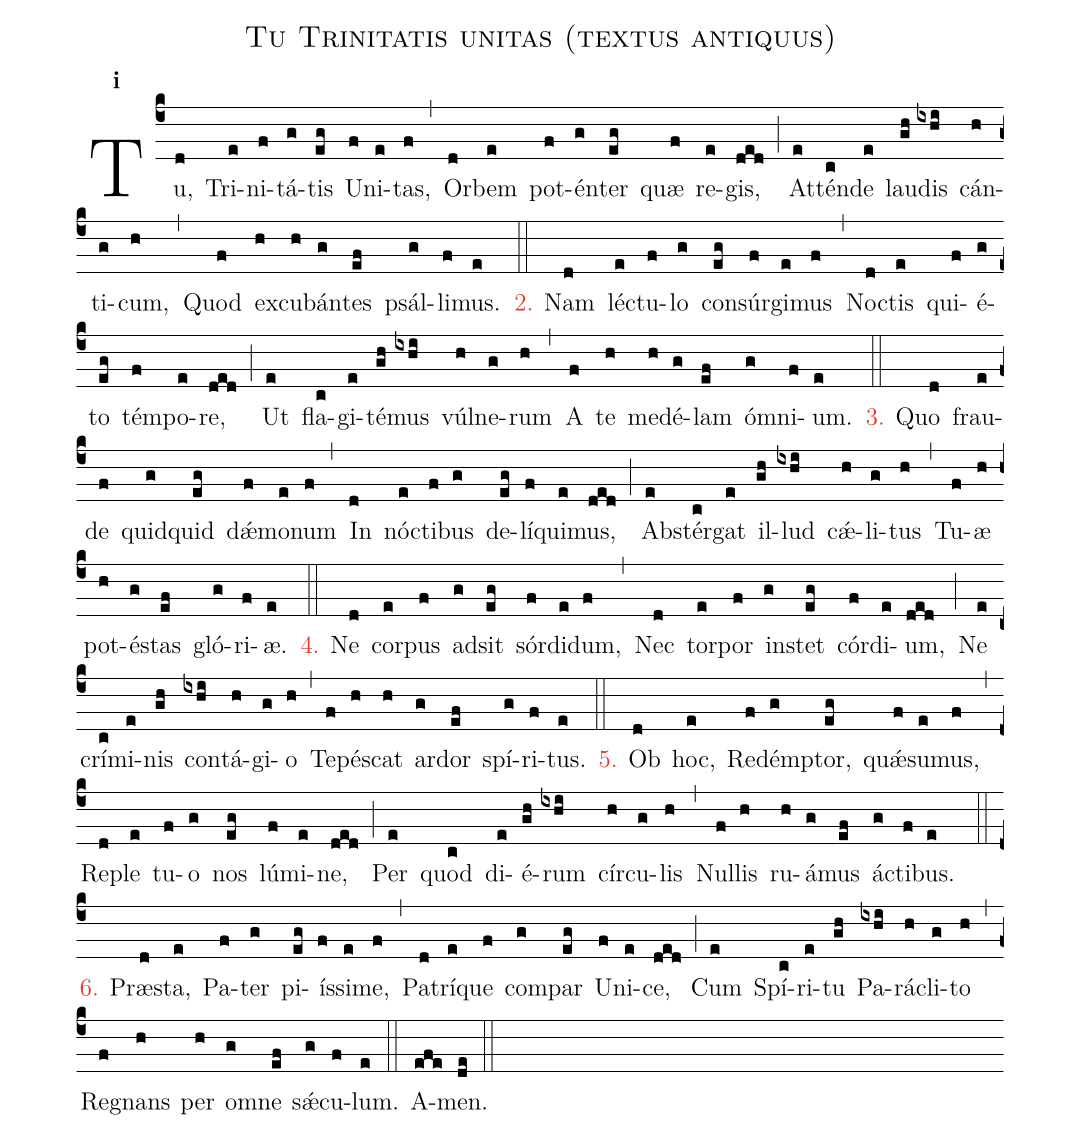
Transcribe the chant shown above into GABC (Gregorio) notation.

name:Tu Trinitatis unitas (textus antiquus);
office-part:hy;
mode:1;
%%
initial-style: 1;
name: Tu Trinitatis unitas;
mode: 4;
office-part: Hymnus;
annotation: Hymn.;
annotation: iv;
%%
(c4) Tu,(d) Tri(e)ni(f)tá(g)tis(eg) U(f)ni(e)tas,(f) (,)
Or(d)bem(e) pot(f)én(g)ter(eg) quæ(f) re(e)gis,(ded) (;)
At(e)tén(c)de(e) lau(gh)dis(ixhi) cán(h)ti(g)cum,(h) (,)
Quod(f) ex(h)cu(h)bán(g)tes(ef) psál(g)li(f)mus.(e) (::)

<c>2.</c> Nam(d) léc(e)tu(f)lo(g) con(eg)súr(f)gi(e)mus(f) (,)
Noc(d)tis(e) qui(f)é(g)to(eg) tém(f)po(e)re,(ded) (;)
Ut(e) fla(c)gi(e)té(gh)mus(ixhi) vúl(h)ne(g)rum(h) (,)
A(f) te(h) me(h)dé(g)lam(ef) óm(g)ni(f)um.(e) (::)

<c>3.</c> Quo(d) frau(e)de(f) quid(g)quid(eg) dǽ(f)mo(e)num(f) (,)
In(d) nóc(e)ti(f)bus(g) de(eg)lí(f)qui(e)mus,(ded) (;)
Ab(e)stér(c)gat(e) il(gh)lud(ixhi) cǽ(h)li(g)tus(h) (,)
Tu(f)æ(h) pot(h)és(g)tas(ef) gló(g)ri(f)æ.(e) (::)

<c>4.</c> Ne(d) cor(e)pus(f) ad(g)sit(eg) sór(f)di(e)dum,(f) (,)
Nec(d) tor(e)por(f) in(g)stet(eg) cór(f)di(e)um,(ded) (;)
Ne(e) crí(c)mi(e)nis(gh) con(ixhi)tá(h)gi(g)o(h) (,)
Te(f)pés(h)cat(h) ar(g)dor(ef) spí(g)ri(f)tus.(e) (::)

<c>5.</c> Ob(d) hoc,(e) Red(f)émp(g)tor,(eg) quǽ(f)su(e)mus,(f) (,)
Re(d)ple(e) tu(f)o(g) nos(eg) lú(f)mi(e)ne,(ded) (;)
Per(e) quod(c) di(e)é(gh)rum(ixhi) cír(h)cu(g)lis(h) (,)
Nul(f)lis(h) ru(h)á(g)mus(ef) ác(g)ti(f)bus.(e) (::)

<c>6.</c> Præ(d)sta,(e) Pa(f)ter(g) pi(eg)ís(f)si(e)me,(f) (,)
Pa(d)trí(e)que(f) com(g)par(eg) U(f)ni(e)ce,(ded) (;)
Cum(e) Spí(c)ri(e)tu(gh) Pa(ixhi)rá(h)cli(g)to(h) (,)
Re(f)gnans(h) per(h) om(g)ne(ef) sǽ(g)cu(f)lum.(e) (::)
A(efe)men.(de) (::)
